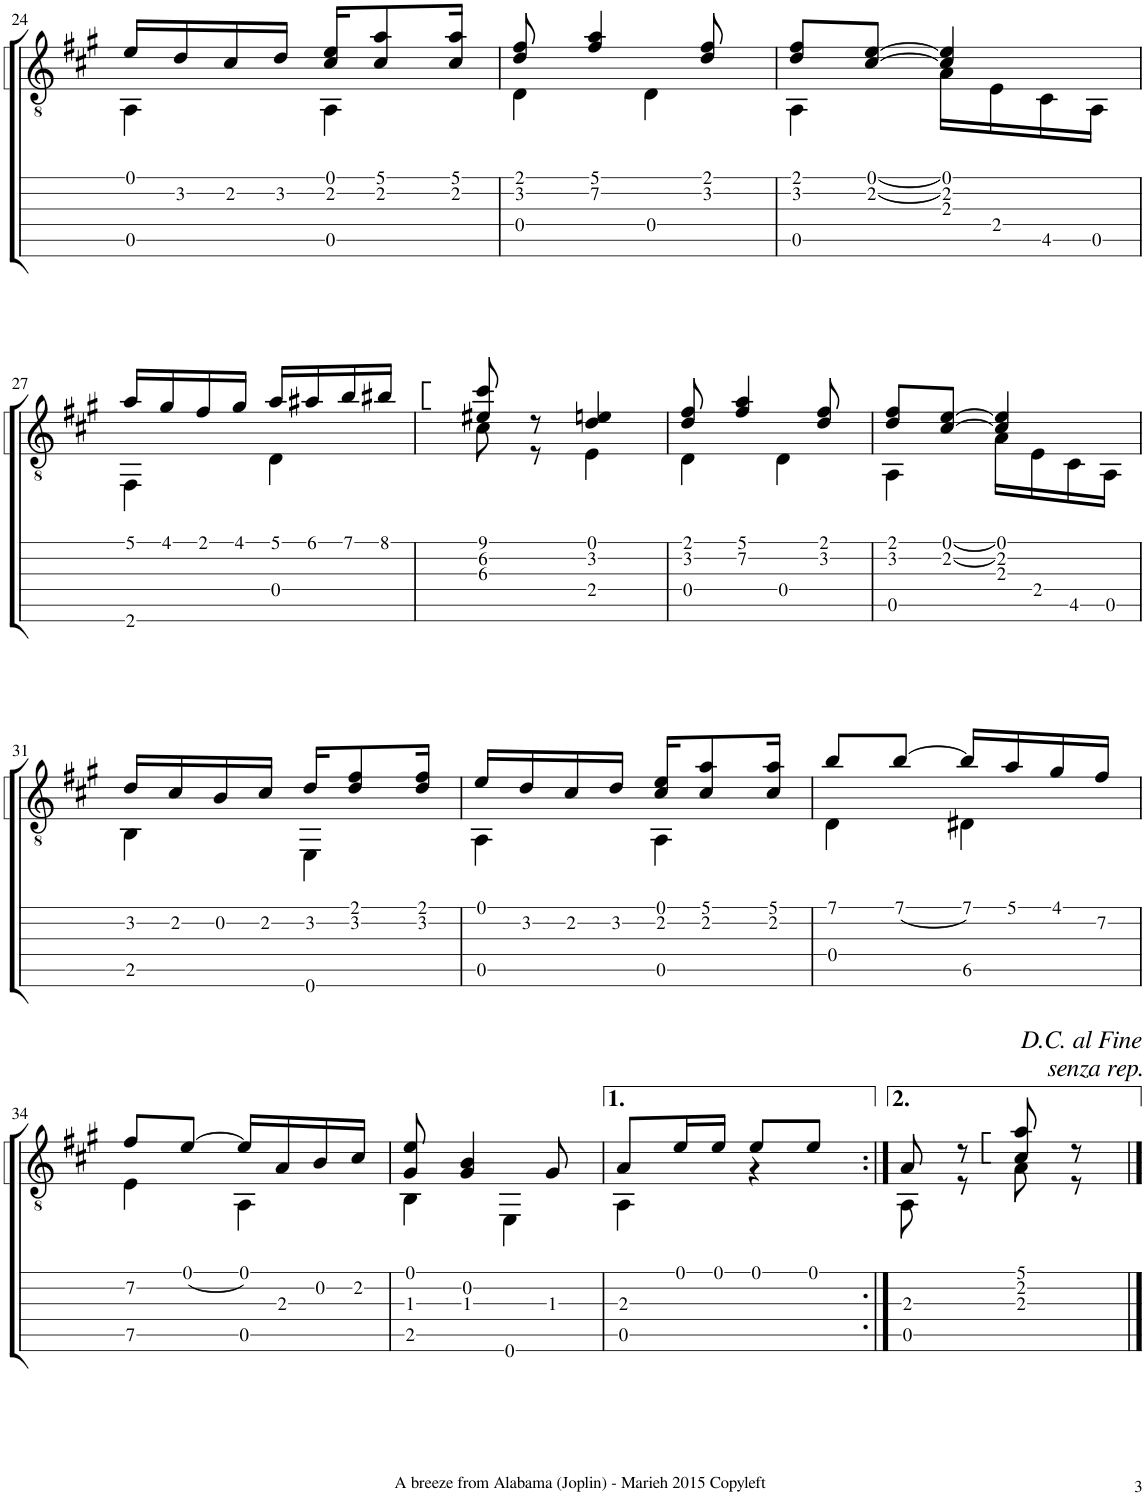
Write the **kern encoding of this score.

**kern	**kern
*part2	*part1
*staff2	*staff1
*I"Guitare classique [Tablature]	*I"Guitare classique
!!LO:PB:g=z
*	*clefGv2
*k[f#c#g#]	*k[f#c#g#]
*M2/4	*M2/4
=24	=24
*^	*^
16eLL	4AA	16e/LL	4AA\
16dJ	.	16d/	.
16c#L	.	16c#/	.
16dJJ	.	16d/JJ	.
16c#\ 16e\KL	4AA	16c#/ 16e/KL	4AA\
8c#\ 8a\	.	8c#/ 8a/	.
16c#\ 16a\Jk	.	16c#/ 16a/Jk	.
=25	=25	=25	=25
8d 8f#	4D	8d/ 8f#/	4D\
4f# 4a	.	4f#/ 4a/	.
.	4D	.	4D\
8d 8f#	.	8d/ 8f#/	.
=26	=26	=26	=26
8d\ 8f#\L	4AA	8d/ 8f#/L	4AA\
[8c#\ [8e\J	.	[8c#/ [8e/J	.
4c#] 4e]	16ALL	4c#/] 4e/]	16A\LL
.	16EJ	.	16E\
.	16C#L	.	16C#\
.	16AAJJ	.	16AA\JJ
!!LO:LB:g=z	!!
=27	=27	=27	=27
16aLL	4FF#	16a/LL	4FF#\
16g#J	.	16g#/	.
16f#L	.	16f#/	.
16g#JJ	.	16g#/JJ	.
16aLL	4D	16a/LL	4D\
16a#XJ	.	16a#X/	.
16bL	.	16b/	.
16b#XJJ	.	16b#X/JJ	.
=28	=28	=28	=28
8e#X 8cc#	8c#	8e#X/:: 8cc#/::	8c#\
8r	8r	8r	8r
4d 4en	4E	4d/ 4en/	4E\
=29	=29	=29	=29
8d 8f#	4D	8d/ 8f#/	4D\
4f# 4a	.	4f#/ 4a/	.
.	4D	.	4D\
8d 8f#	.	8d/ 8f#/	.
=30	=30	=30	=30
8d\ 8f#\L	4AA	8d/ 8f#/L	4AA\
[8c#\ [8e\J	.	[8c#/ [8e/J	.
4c#] 4e]	16ALL	4c#/] 4e/]	16A\LL
.	16EJ	.	16E\
.	16C#L	.	16C#\
.	16AAJJ	.	16AA\JJ
!!LO:LB:g=z	!!
=31	=31	=31	=31
16dLL	4BB	16d/LL	4BB\
16c#J	.	16c#/	.
16BL	.	16B/	.
16c#JJ	.	16c#/JJ	.
16dKL	4EE	16d/KL	4EE\
8d\ 8f#\	.	8d/ 8f#/	.
16d\ 16f#\Jk	.	16d/ 16f#/Jk	.
=32	=32	=32	=32
16eLL	4AA	16e/LL	4AA\
16dJ	.	16d/	.
16c#L	.	16c#/	.
16dJJ	.	16d/JJ	.
16c#\ 16e\KL	4AA	16c#/ 16e/KL	4AA\
8c#\ 8a\	.	8c#/ 8a/	.
16c#\ 16a\Jk	.	16c#/ 16a/Jk	.
=33	=33	=33	=33
8bL	4D	8b/L	4D\
[8bJ	.	[8b/J	.
16bLL]	4D#X	16b/LL]	4D#X\
16aJ	.	16a/	.
16g#L	.	16g#/	.
16f#JJ	.	16f#/JJ	.
!!LO:LB:g=z	!!
=34	=34	=34	=34
8f#L	4E	8f#/L	4E\
[8eJ	.	[8e/J	.
16eLL]	4AA	16e/LL]	4AA\
16AJ	.	16A/	.
16BL	.	16B/	.
16c#JJ	.	16c#/JJ	.
=35	=35	=35	=35
8G# 8e	4BB	8G#/ 8e/	4BB\
4G# 4B	.	4G#/ 4B/	.
.	4EE	.	4EE\
8G#	.	8G#/	.
=36	=36	=36	=36
8AL	4AA	8A/L	4AA\
16eL	.	16e/L	.
16eJJ	.	16e/JJ	.
8eL	4r	8e/L	4r
8eJ	.	8e/J	.
=37:|!	=37:|!	=37:|!	=37:|!
8A	8AA	8A/	8AA\
8r	8r	8r	8r
8c# 8a	8A	8c#/:: 8a/::	8A\
8r	8r	8r	8r
!	!	!	!LO:TX:a:t=D.C. al Fine\nsenza rep.
*v	*v	*	*
*	*v	*v
==	==
*-	*-
